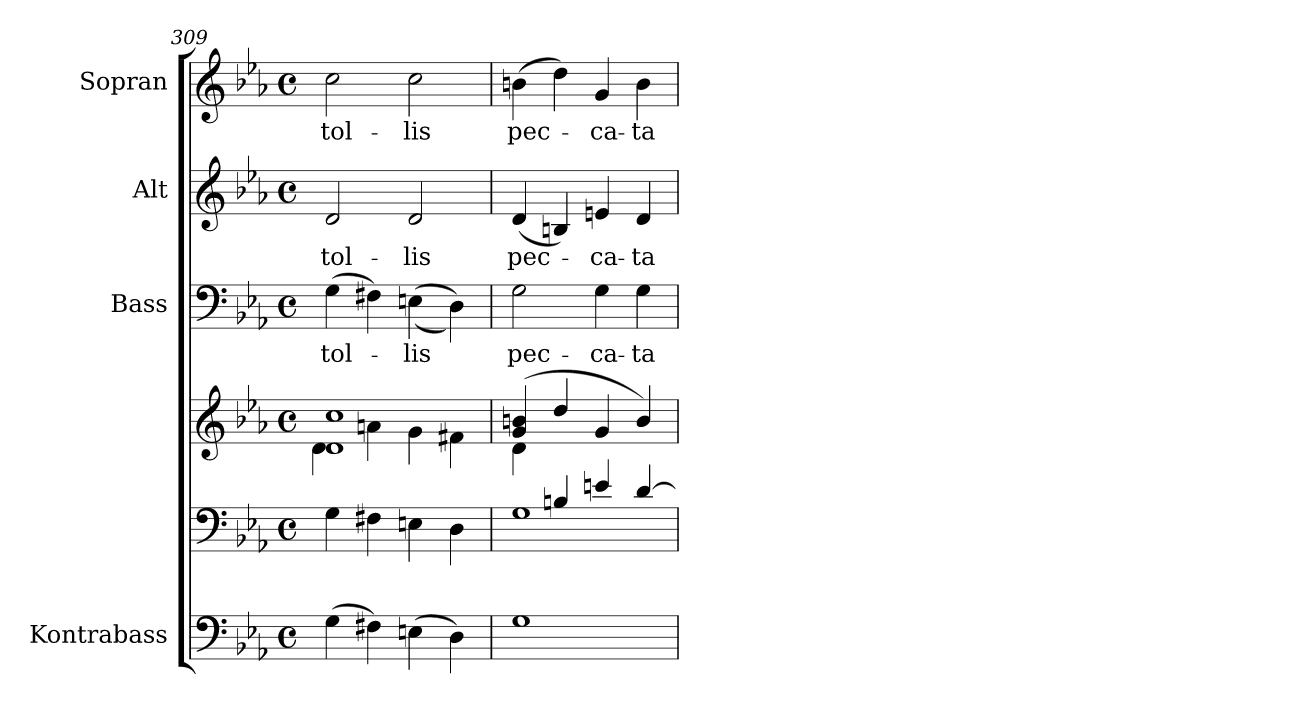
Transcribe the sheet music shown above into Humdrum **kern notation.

**kern	**kern	**kern	**kern	**text	**kern	**text	**kern	**text
*part5	*part4	*part4	*part3	*part3	*part2	*part2	*part1	*part1
*staff6	*staff5	*staff4	*staff3	*staff3	*staff2	*staff2	*staff1	*staff1
*I"Kontrabass	*	*	*I"Bass	*	*I"Alt	*	*I"Sopran	*
*I'Kb.	*	*	*I'B.	*	*I'A.	*	*I'S.	*
*clefF4	*clefF4	*clefG2	*clefF4	*	*clefG2	*	*clefG2	*
*ITrd7c12	*	*	*	*	*	*	*	*
*k[b-e-a-]	*k[b-e-a-]	*k[b-e-a-]	*k[b-e-a-]	*	*k[b-e-a-]	*	*k[b-e-a-]	*
*E-:	*E-:	*E-:	*E-:	*	*E-:	*	*E-:	*
*M4/4	*M4/4	*M4/4	*M4/4	*	*M4/4	*	*M4/4	*
*met(c)	*met(c)	*met(c)	*met(c)	*	*met(c)	*	*met(c)	*
=309	=309	=309	=309	=309	=309	=309	=309	=309
*	*	*^	*	*	*	*	*	*
!	!	!	!	!	!LO:LY:b	!	!LO:LY:b	!	!LO:LY:b
(>4GG\	4G\	1d 1cc	4d\	(>4G\	tol-	2d/	tol-	2cc\	tol-
4FF#X\)	4F#X\	.	4an\	4F#X\)	.	.	.	.	.
!	!	!	!	!	!LO:LY:b	!	!LO:LY:b	!	!LO:LY:b
(>4EEn\	4En\	.	4g\	(>(>4En\	-lis	2d/	-lis	2cc\	-lis
4DD\)	4D\	.	4f#X\	4D\))	.	.	.	.	.
=310	=310	=310	=310	=310	=310	=310	=310	=310	=310
*	*^	*	*	*	*	*	*	*	*
!	!	!	!	!	!	!LO:LY:b	!	!LO:LY:b	!	!LO:LY:b
1GG	4ryy	1G	(4g/ 4bn/	4d\	2G\	pec-	(<4d/	pec-	(>4bn\	pec-
.	4Bn/	.	4dd/	2.ryy	.	.	4Bn/)	.	4dd\)	.
!	!	!	!	!	!	!LO:LY:b	!	!LO:LY:b	!	!LO:LY:b
.	4en/	.	4g/	.	4G\	-ca-	4en/	-ca-	4g/	-ca-
!	!	!	!	!	!	!LO:LY:b	!	!LO:LY:b	!	!LO:LY:b
.	[>4d/	.	4b/)	.	4G\	-ta	4d/	-ta	4b\	-ta
*	*v	*v	*	*	*	*	*	*	*	*
*	*	*v	*v	*	*	*	*	*	*
=	=	=	=	=	=	=	=	=
*-	*-	*-	*-	*-	*-	*-	*-	*-
